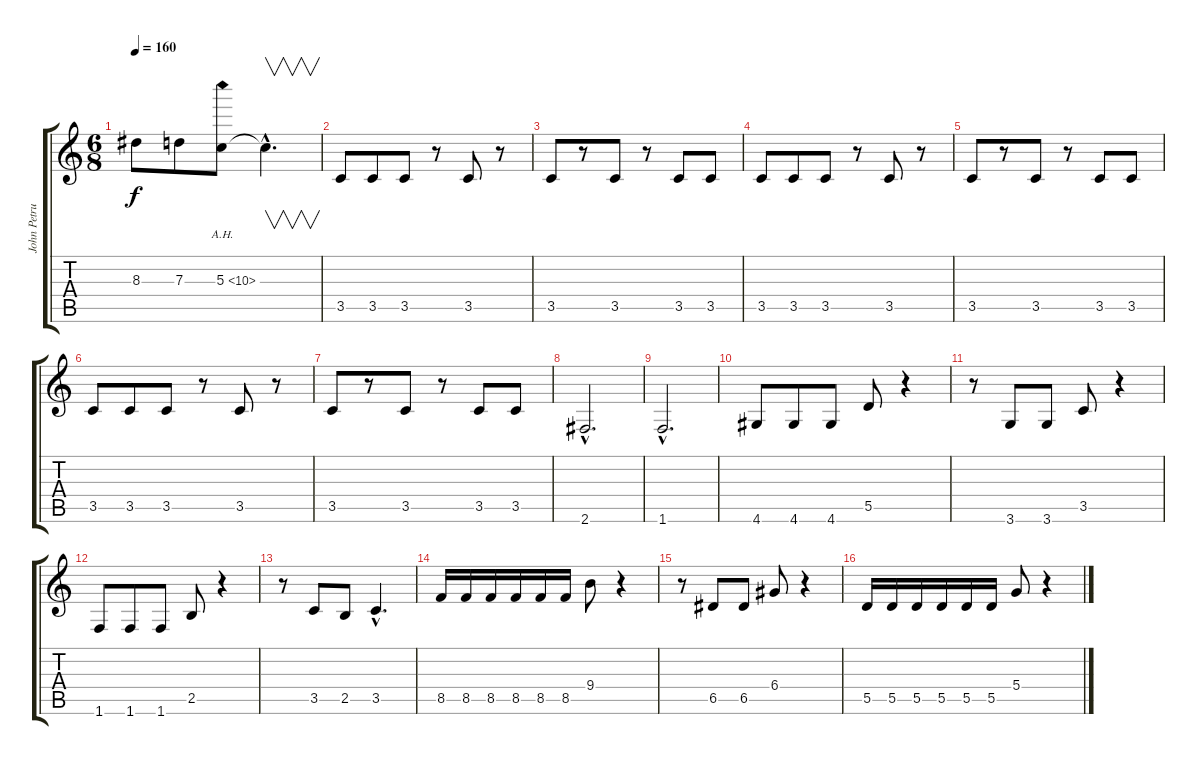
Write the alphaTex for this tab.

\track ("John Petrucci - 6 Strings Guitar" "John Petru") {instrument distortionguitar}
\staff {score tabs}
\tuning (E4 B3 G3 D3 A2 E2) {hide}
\ts (6 8)
\tempo 160
\clef g2
\ks c
8.3.8{dy f} 7.3.8 5.3{ah 5}.8 5.3{hac t}.4{v d} |
3.5.8 3.5.8 3.5.8 r.8 3.5.8 r.8 |
3.5.8 r.8 3.5.8 r.8 3.5.8 3.5.8 |
3.5.8 3.5.8 3.5.8 r.8 3.5.8 r.8 |
3.5.8 r.8 3.5.8 r.8 3.5.8 3.5.8 |
3.5.8 3.5.8 3.5.8 r.8 3.5.8 r.8 |
3.5.8 r.8 3.5.8 r.8 3.5.8 3.5.8 |
2.6{hac}.2{d} |
1.6{hac}.2{d} |
4.6.8 4.6.8 4.6.8 5.5.8 r.4 |
r.8 3.6.8 3.6.8 3.5.8 r.4 |
1.6.8 1.6.8 1.6.8 2.5.8 r.4 |
r.8 3.5.8 2.5.8 3.5{hac}.4{d} |
8.5.16 8.5.16 8.5.16 8.5.16 8.5.16 8.5.16 9.4.8 r.4 |
r.8 6.5.8 6.5.8 6.4.8 r.4 |
5.5.16 5.5.16 5.5.16 5.5.16 5.5.16 5.5.16 5.4.8 r.4
